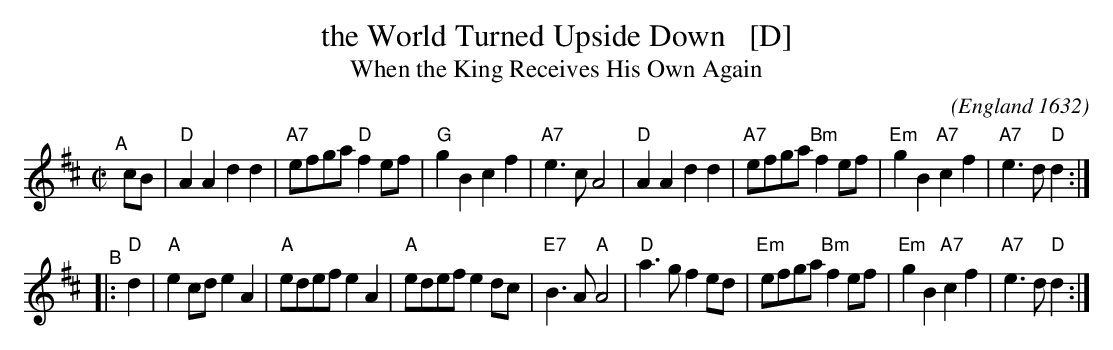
X:1
T: the World Turned Upside Down   [D]
T: When the King Receives His Own Again
O: England 1632
C:
M: C|
L: 1/8
K: D
"^A"[|] cB \
| "D"A2 A2 d2 d2 | "A7"efga "D"f2 ef | "G"g2 B2 c2 f2 | "A7"e3 c A4 \
| "D"A2 A2 d2 d2 | "A7"efga "Bm"f2 ef | "Em"g2 B2 "A7"c2 f2 | "A7"e3 d "D"d2 :|
"^B"|: "D"d2 \
| "A"e2 cd e2 A2 | "A"edef e2 A2 | "A"edef e2 dc | "E7"B3 A "A"A4 \
| "D"a3  g f2 ed | "Em"efga "Bm"f2 ef | "Em"g2 B2 "A7"c2 f2 | "A7"e3 d "D"d2 :|
